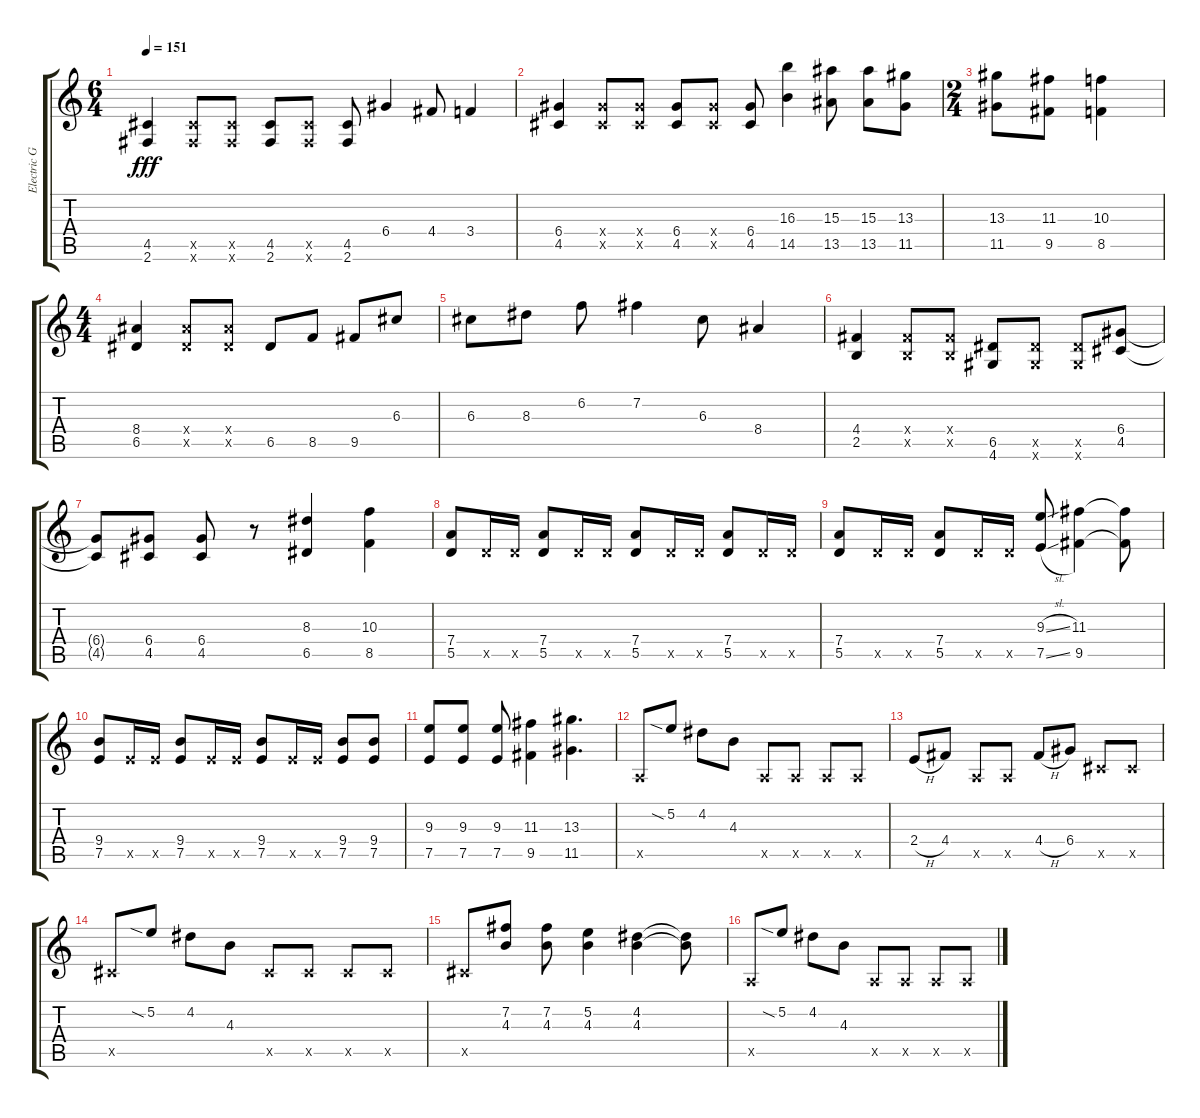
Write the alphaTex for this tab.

\track ("Electric Guitar" "Electric G") {instrument distortionguitar}
\staff {score tabs}
\tuning (E4 B3 G3 D3 A2 E2) {hide}
\ts (6 4)
\tempo 151
\clef g2
\ks c
(4.5 2.6).4{dy fff} (4.5{x} 2.6{x}).8 (4.5{x} 2.6{x}).8 (4.5 2.6).8 (4.5{x} 2.6{x}).8 (4.5 2.6).8 6.4.4 4.4.8 3.4.4 |
(6.4 4.5).4 (6.4{x} 4.5{x}).8 (6.4{x} 4.5{x}).8 (6.4 4.5).8 (6.4{x} 4.5{x}).8 (6.4 4.5).8 (16.3 14.5).4 (15.3 13.5).8 (15.3 13.5).8 (13.3 11.5).8 |
\ts (2 4)
(13.3 11.5).8 (11.3 9.5).8 (10.3 8.5).4 |
\ts (4 4)
(8.4 6.5).4 (8.4{x} 6.5{x}).8 (8.4{x} 6.5{x}).8 6.5.8 8.5.8 9.5.8 6.3.8 |
6.3.8 8.3.8 6.2.8 7.2.4 6.3.8 8.4.4 |
(4.4 2.5).4 (4.4{x} 2.5{x}).8 (4.4{x} 2.5{x}).8 (6.5 4.6).8 (6.5{x} 4.6{x}).8 (6.5{x} 4.6{x}).8 (6.4 4.5).8 |
(6.4{t} 4.5{t}).8 (6.4 4.5).8 (6.4 4.5).8 r.8 (8.3 6.5).4 (10.3 8.5).4 |
(7.4 5.5).8 5.5{x}.16 5.5{x}.16 (7.4 5.5).8 5.5{x}.16 5.5{x}.16 (7.4 5.5).8 5.5{x}.16 5.5{x}.16 (7.4 5.5).8 5.5{x}.16 5.5{x}.16 |
(7.4 5.5).8 5.5{x}.16 5.5{x}.16 (7.4 5.5).8 5.5{x}.16 5.5{x}.16 (9.3{sl} 7.5{sl}).8 (11.3 9.5).4 (11.3{t} 9.5{t}).8 |
(9.4 7.5).8 7.5{x}.16 7.5{x}.16 (9.4 7.5).8 7.5{x}.16 7.5{x}.16 (9.4 7.5).8 7.5{x}.16 7.5{x}.16 (9.4 7.5).8 (9.4 7.5).8 |
(9.3 7.5).8 (9.3 7.5).8 (9.3 7.5).8 (11.3 9.5).4 (13.3 11.5).4{d} |
0.5{x}.8 5.2{sia}.8 4.2.8 4.3.8 0.5{x}.8 0.5{x}.8 0.5{x}.8 0.5{x}.8 |
2.4{h}.8 4.4.8 0.5{x}.8 0.5{x}.8 4.4{h}.8 6.4.8 4.5{x}.8 4.5{x}.8 |
4.5{x}.8 5.2{sia}.8 4.2.8 4.3.8 4.5{x}.8 4.5{x}.8 4.5{x}.8 4.5{x}.8 |
4.5{x}.8 (7.2 4.3).8 (7.2 4.3).8 (5.2 4.3).4 (4.2 4.3).4 (4.2{t} 4.3{t}).8 |
0.5{x}.8 5.2{sia}.8 4.2.8 4.3.8 0.5{x}.8 0.5{x}.8 0.5{x}.8 0.5{x}.8
